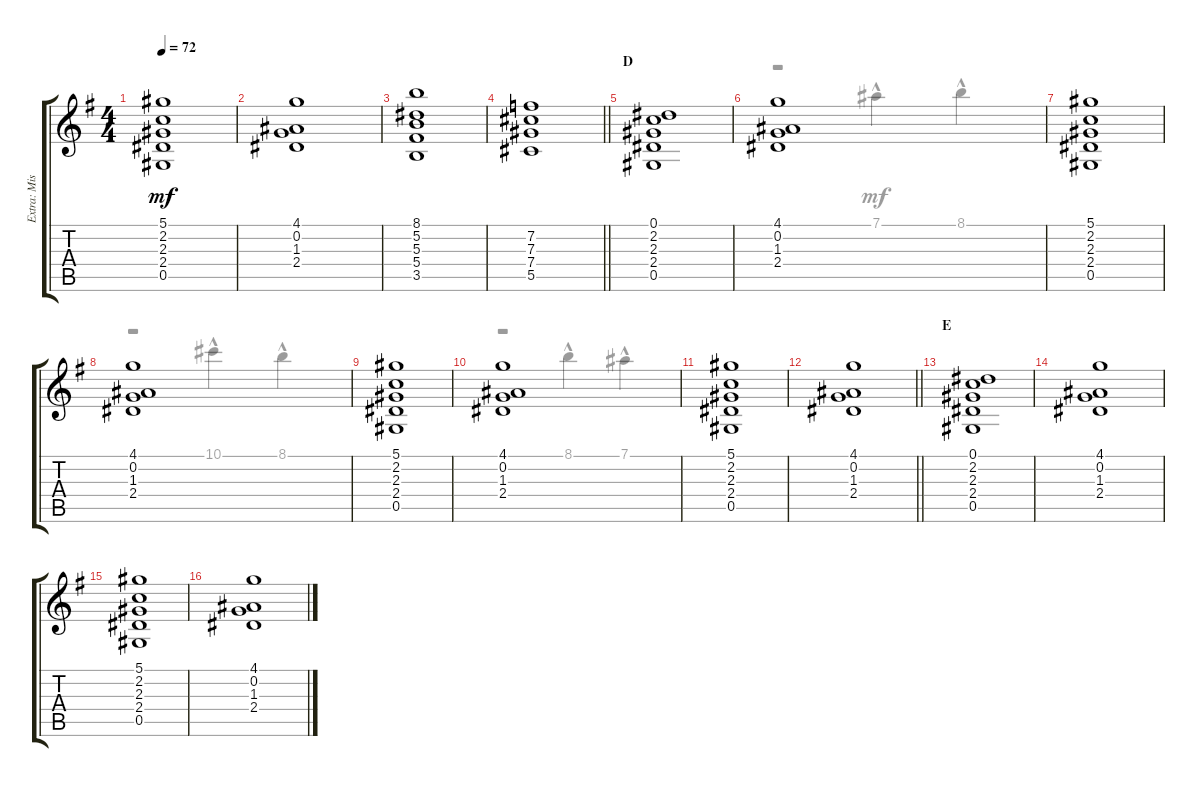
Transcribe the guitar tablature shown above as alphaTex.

\track ("Extra: Misc" "Extra: Mis") {instrument contrabass}
\staff {score tabs}
\tuning (Eb4 Bb3 Gb3 Db3 Ab2 Eb2) {hide}
\voice
\ts (4 4)
\tempo 72
\clef g2
\ks g
(5.1 2.2 2.3 2.4 0.5).1{dy mf} |
(4.1 0.2 1.3 2.4).1 |
(8.1 5.2 5.3 5.4 3.5).1 |
\barLineRight lightlight
(7.2 7.3 7.4 5.5).1 |
\section ("" "D")
(0.1 2.2 2.3 2.4 0.5).1 |
(4.1 0.2 1.3 2.4).1 |
(5.1 2.2 2.3 2.4 0.5).1 |
(4.1 0.2 1.3 2.4).1 |
(5.1 2.2 2.3 2.4 0.5).1 |
(4.1 0.2 1.3 2.4).1 |
(5.1 2.2 2.3 2.4 0.5).1 |
\barLineRight lightlight
(4.1 0.2 1.3 2.4).1 |
\section ("" "E")
(0.1 2.2 2.3 2.4 0.5).1 |
(4.1 0.2 1.3 2.4).1 |
(5.1 2.2 2.3 2.4 0.5).1 |
(4.1 0.2 1.3 2.4).1
\voice
\clef g2
\ottava regular
\simile none
\ks g
|
|
|
\barLineRight lightlight
|
|
r.2 7.1{hac}.4 8.1{hac}.4 |
|
r.2 10.1{hac}.4 8.1{hac}.4 |
|
r.2 8.1{hac}.4 7.1{hac}.4 |
|
\barLineRight lightlight
|
|
|
|
